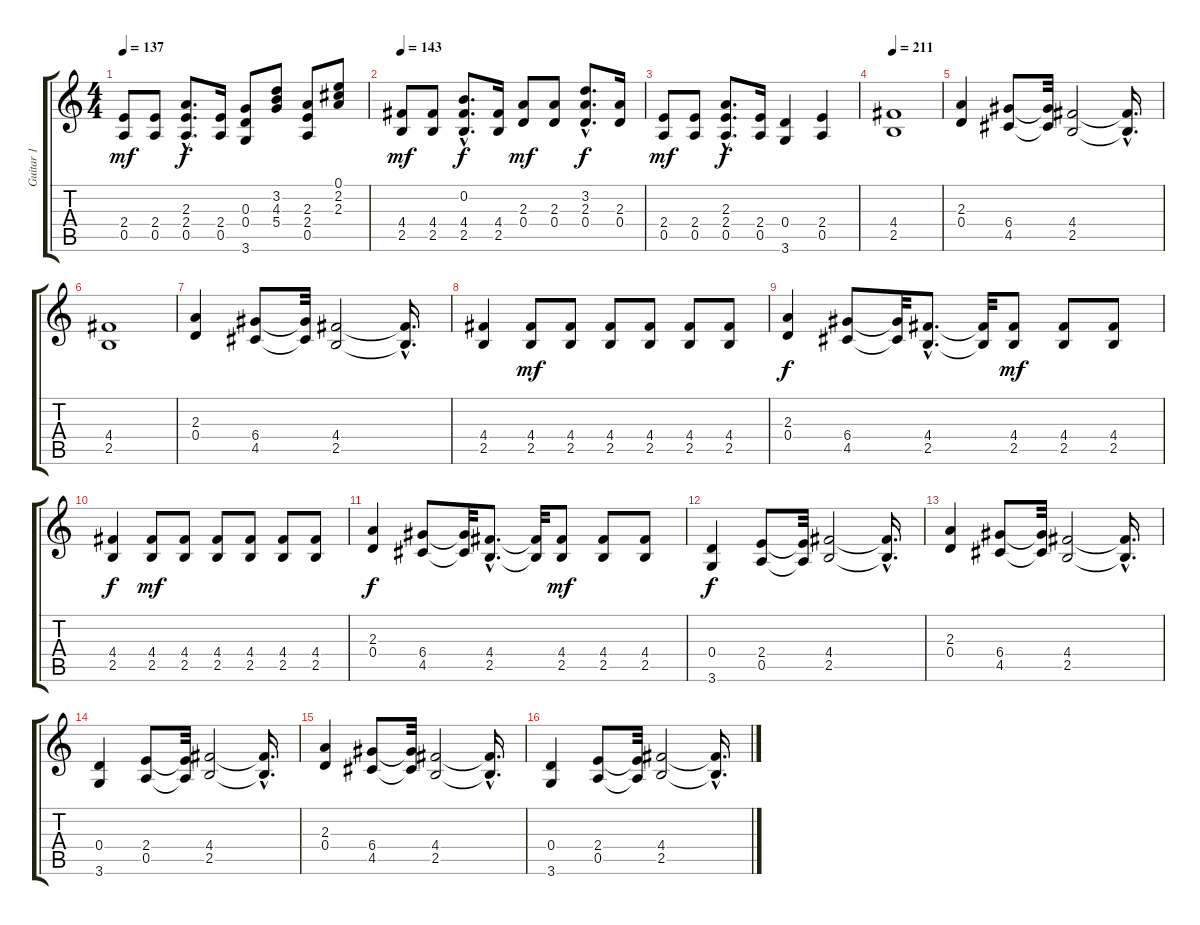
\track ("Guitar 1" "Guitar 1") {instrument distortionguitar}
\staff {score tabs}
\tuning (E4 B3 G3 D3 A2 E2) {hide}
\ts (4 4)
\tempo 137
\clef g2
\ks c
(2.4 0.5).8{dy mf} (2.4 0.5).8 (2.3{hac} 2.4{hac} 0.5{hac}).8{d dy f} (2.4 0.5).16 (0.3 0.4 3.6).8 (3.2 4.3 5.4).8 (2.3 2.4 0.5).8 (0.1 2.2 2.3).8 |
\tempo 143
(4.4 2.5).8{dy mf} (4.4 2.5).8 (0.2{hac} 4.4{hac} 2.5{hac}).8{d dy f} (4.4 2.5).16 (2.3 0.4).8{dy mf} (2.3 0.4).8 (3.2{hac} 2.3{hac} 0.4{hac}).8{d dy f} (2.3 0.4).16 |
(2.4 0.5).8{dy mf} (2.4 0.5).8 (2.3{hac} 2.4{hac} 0.5{hac}).8{d dy f} (2.4 0.5).16 (0.4 3.6).4 (2.4 0.5).4 |
\tempo 211
(4.4 2.5).1 |
(2.3 0.4).4 (6.4 4.5).8 (6.4{t} 4.5{t}).32 (4.4 2.5).2 (4.4{hac t} 2.5{hac t}).16{d} |
(4.4 2.5).1 |
(2.3 0.4).4 (6.4 4.5).8 (6.4{t} 4.5{t}).32 (4.4 2.5).2 (4.4{hac t} 2.5{hac t}).16{d} |
(4.4 2.5).4 (4.4 2.5).8{dy mf} (4.4 2.5).8 (4.4 2.5).8 (4.4 2.5).8 (4.4 2.5).8 (4.4 2.5).8 |
(2.3 0.4).4{dy f} (6.4 4.5).8 (6.4{t} 4.5{t}).32 (4.4{hac} 2.5{hac}).8{d} (4.4{t} 2.5{t}).32 (4.4 2.5).8{dy mf} (4.4 2.5).8 (4.4 2.5).8 |
(4.4 2.5).4{dy f} (4.4 2.5).8{dy mf} (4.4 2.5).8 (4.4 2.5).8 (4.4 2.5).8 (4.4 2.5).8 (4.4 2.5).8 |
(2.3 0.4).4{dy f} (6.4 4.5).8 (6.4{t} 4.5{t}).32 (4.4{hac} 2.5{hac}).8{d} (4.4{t} 2.5{t}).32 (4.4 2.5).8{dy mf} (4.4 2.5).8 (4.4 2.5).8 |
(0.4 3.6).4{dy f} (2.4 0.5).8 (2.4{t} 0.5{t}).32 (4.4 2.5).2 (4.4{hac t} 2.5{hac t}).16{d} |
(2.3 0.4).4 (6.4 4.5).8 (6.4{t} 4.5{t}).32 (4.4 2.5).2 (4.4{hac t} 2.5{hac t}).16{d} |
(0.4 3.6).4 (2.4 0.5).8 (2.4{t} 0.5{t}).32 (4.4 2.5).2 (4.4{hac t} 2.5{hac t}).16{d} |
(2.3 0.4).4 (6.4 4.5).8 (6.4{t} 4.5{t}).32 (4.4 2.5).2 (4.4{hac t} 2.5{hac t}).16{d} |
(0.4 3.6).4 (2.4 0.5).8 (2.4{t} 0.5{t}).32 (4.4 2.5).2 (4.4{hac t} 2.5{hac t}).16{d}
